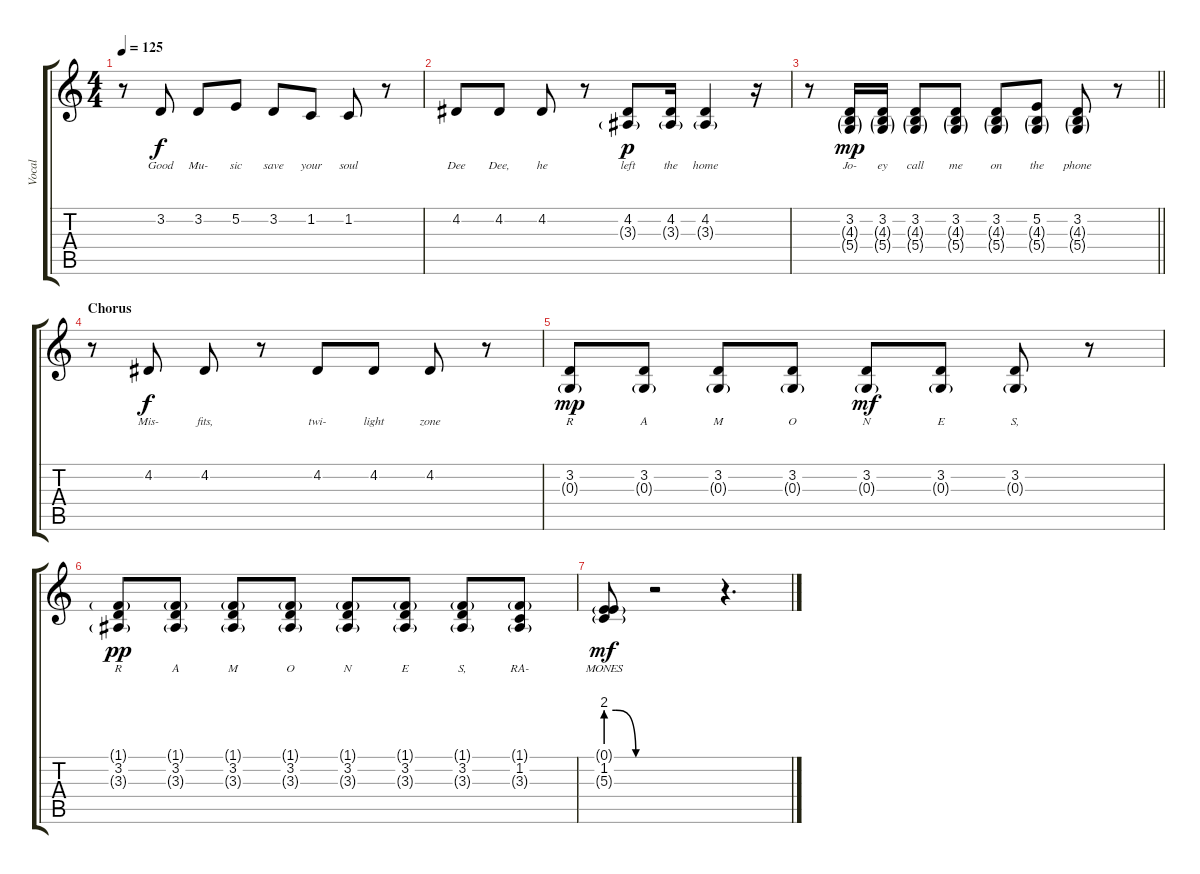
\track ("Vocal" "Vocal") {instrument choiraahs}
\staff {score tabs}
\tuning (E4 B3 G3 D3 A2 E2) {hide}
\ts (4 4)
\tempo 125
\clef g2
\ks c
r.8{dy mf} 3.2.8{lyrics (0 "Good") lyrics (1 "") lyrics (2 "") lyrics (3 "") lyrics (4 "") dy f} 3.2.8{lyrics (0 "Mu-") lyrics (1 "") lyrics (2 "") lyrics (3 "") lyrics (4 "")} 5.2.8{lyrics (0 "sic") lyrics (1 "") lyrics (2 "") lyrics (3 "") lyrics (4 "")} 3.2.8{lyrics (0 "save") lyrics (1 "") lyrics (2 "") lyrics (3 "") lyrics (4 "")} 1.2.8{lyrics (0 "your") lyrics (1 "") lyrics (2 "") lyrics (3 "") lyrics (4 "")} 1.2.8{lyrics (0 "soul") lyrics (1 "") lyrics (2 "") lyrics (3 "") lyrics (4 "")} r.8 |
4.2.8{lyrics (0 "Dee") lyrics (1 "") lyrics (2 "") lyrics (3 "") lyrics (4 "")} 4.2.8{lyrics (0 "Dee,") lyrics (1 "") lyrics (2 "") lyrics (3 "") lyrics (4 "")} 4.2.8{lyrics (0 "he") lyrics (1 "") lyrics (2 "") lyrics (3 "") lyrics (4 "")} r.8 (4.2 3.3{g}).8{lyrics (0 "left") lyrics (1 "") lyrics (2 "") lyrics (3 "") lyrics (4 "") dy p} (4.2 3.3{g}).16{lyrics (0 "the") lyrics (1 "") lyrics (2 "") lyrics (3 "") lyrics (4 "")} (4.2 3.3{g}).4{lyrics (0 "home") lyrics (1 "") lyrics (2 "") lyrics (3 "") lyrics (4 "")} r.16 |
\barLineRight lightlight
r.8 (3.2 4.3{g} 5.4{g}).16{lyrics (0 "Jo-") lyrics (1 "") lyrics (2 "") lyrics (3 "") lyrics (4 "") dy mp} (3.2 4.3{g} 5.4{g}).16{lyrics (0 "ey") lyrics (1 "") lyrics (2 "") lyrics (3 "") lyrics (4 "")} (3.2 4.3{g} 5.4{g}).8{lyrics (0 "call") lyrics (1 "") lyrics (2 "") lyrics (3 "") lyrics (4 "")} (3.2 4.3{g} 5.4{g}).8{lyrics (0 "me") lyrics (1 "") lyrics (2 "") lyrics (3 "") lyrics (4 "")} (3.2 4.3{g} 5.4{g}).8{lyrics (0 "on") lyrics (1 "") lyrics (2 "") lyrics (3 "") lyrics (4 "")} (5.2 4.3{g} 5.4{g}).8{lyrics (0 "the") lyrics (1 "") lyrics (2 "") lyrics (3 "") lyrics (4 "")} (3.2 4.3{g} 5.4{g}).8{lyrics (0 "phone") lyrics (1 "") lyrics (2 "") lyrics (3 "") lyrics (4 "")} r.8 |
\section ("" "Chorus")
r.8 4.2.8{lyrics (0 "Mis-") lyrics (1 "") lyrics (2 "") lyrics (3 "") lyrics (4 "") dy f} 4.2.8{lyrics (0 "fits,") lyrics (1 "") lyrics (2 "") lyrics (3 "") lyrics (4 "")} r.8 4.2.8{lyrics (0 "twi-") lyrics (1 "") lyrics (2 "") lyrics (3 "") lyrics (4 "")} 4.2.8{lyrics (0 "light") lyrics (1 "") lyrics (2 "") lyrics (3 "") lyrics (4 "")} 4.2.8{lyrics (0 "zone") lyrics (1 "") lyrics (2 "") lyrics (3 "") lyrics (4 "")} r.8 |
(3.2 0.3{g}).8{lyrics (0 "R") lyrics (1 "") lyrics (2 "") lyrics (3 "") lyrics (4 "") dy mp} (3.2 0.3{g}).8{lyrics (0 "A") lyrics (1 "") lyrics (2 "") lyrics (3 "") lyrics (4 "")} (3.2 0.3{g}).8{lyrics (0 "M") lyrics (1 "") lyrics (2 "") lyrics (3 "") lyrics (4 "")} (3.2 0.3{g}).8{lyrics (0 "O") lyrics (1 "") lyrics (2 "") lyrics (3 "") lyrics (4 "")} (3.2 0.3{g}).8{lyrics (0 "N") lyrics (1 "") lyrics (2 "") lyrics (3 "") lyrics (4 "") dy mf} (3.2 0.3{g}).8{lyrics (0 "E") lyrics (1 "") lyrics (2 "") lyrics (3 "") lyrics (4 "")} (3.2 0.3{g}).8{lyrics (0 "S,") lyrics (1 "") lyrics (2 "") lyrics (3 "") lyrics (4 "")} r.8 |
(1.1{g} 3.2 3.3{g}).8{lyrics (0 "R") lyrics (1 "") lyrics (2 "") lyrics (3 "") lyrics (4 "") dy pp} (1.1{g} 3.2 3.3{g}).8{lyrics (0 "A") lyrics (1 "") lyrics (2 "") lyrics (3 "") lyrics (4 "")} (1.1{g} 3.2 3.3{g}).8{lyrics (0 "M") lyrics (1 "") lyrics (2 "") lyrics (3 "") lyrics (4 "")} (1.1{g} 3.2 3.3{g}).8{lyrics (0 "O") lyrics (1 "") lyrics (2 "") lyrics (3 "") lyrics (4 "")} (1.1{g} 3.2 3.3{g}).8{lyrics (0 "N") lyrics (1 "") lyrics (2 "") lyrics (3 "") lyrics (4 "")} (1.1{g} 3.2 3.3{g}).8{lyrics (0 "E") lyrics (1 "") lyrics (2 "") lyrics (3 "") lyrics (4 "")} (1.1{g} 3.2 3.3{g}).8{lyrics (0 "S,") lyrics (1 "") lyrics (2 "") lyrics (3 "") lyrics (4 "")} (1.1{g} 1.2 3.3{g}).8{lyrics (0 "RA-") lyrics (1 "") lyrics (2 "") lyrics (3 "") lyrics (4 "")} |
(0.1{g} 1.2{be (custom 0 8 15 8 45 0 60 0)} 5.3{g}).8{lyrics (0 "MONES") lyrics (1 "") lyrics (2 "") lyrics (3 "") lyrics (4 "") dy mf} r.2 r.4{d}
